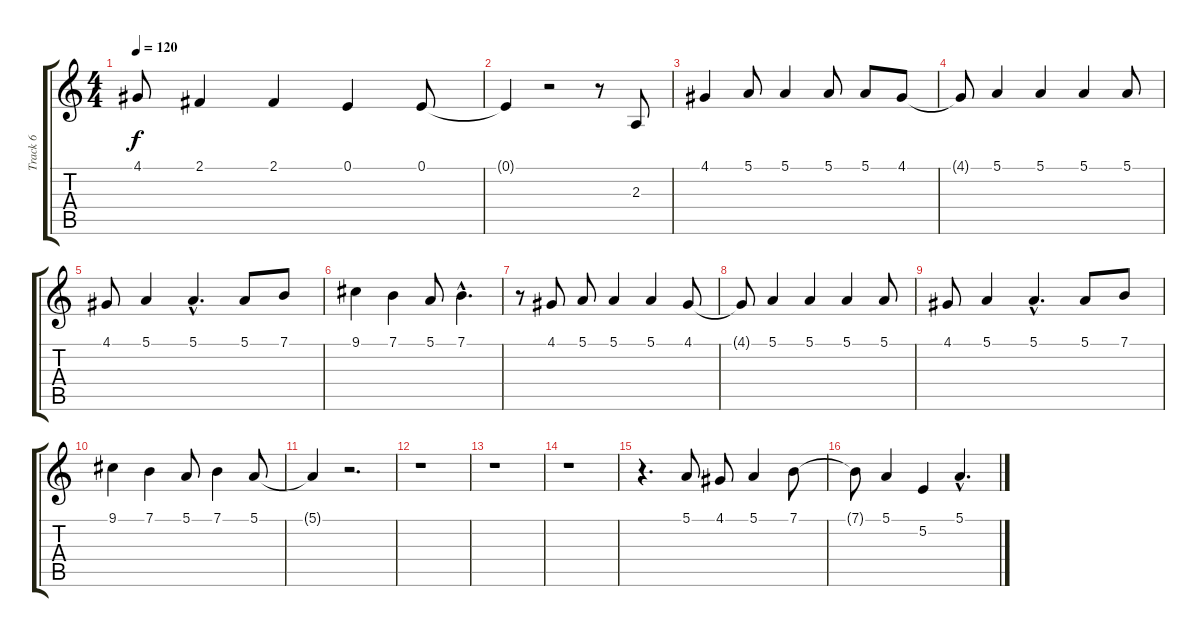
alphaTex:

\track ("Track 6" "Track 6") {instrument clarinet}
\staff {score tabs}
\tuning (E4 B3 G3 D3 A2 E2) {hide}
\ts (4 4)
\tempo 120
\clef g2
\ks c
4.1.8{dy f} 2.1.4 2.1.4 0.1.4 0.1.8 |
0.1{t}.4 r.2 r.8 2.3.8 |
4.1.4 5.1.8 5.1.4 5.1.8 5.1.8 4.1.8 |
4.1{t}.8 5.1.4 5.1.4 5.1.4 5.1.8 |
4.1.8 5.1.4 5.1{hac}.4{d} 5.1.8 7.1.8 |
9.1.4 7.1.4 5.1.8 7.1{hac}.4{d} |
r.8 4.1.8 5.1.8 5.1.4 5.1.4 4.1.8 |
4.1{t}.8 5.1.4 5.1.4 5.1.4 5.1.8 |
4.1.8 5.1.4 5.1{hac}.4{d} 5.1.8 7.1.8 |
9.1.4 7.1.4 5.1.8 7.1.4 5.1.8 |
5.1{t}.4 r.2{d} |
r.1 |
r.1 |
r.1 |
r.4{d} 5.1.8 4.1.8 5.1.4 7.1.8 |
7.1{t}.8 5.1.4 5.2.4 5.1{hac}.4{d}
